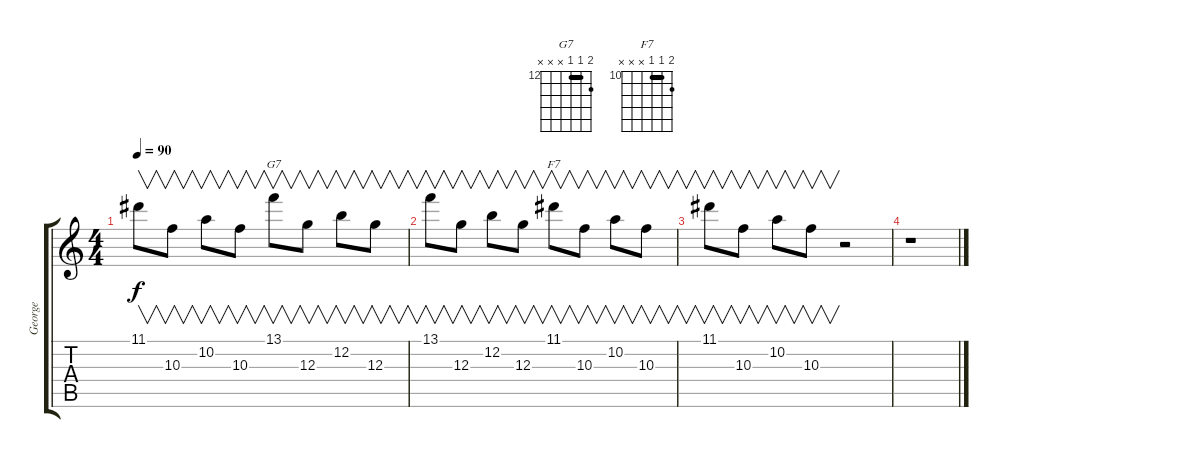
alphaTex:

\track ("George" "George") {instrument electricguitarjazz}
\staff {score tabs}
\tuning (E4 B3 G3 D3 A2 E2) {hide}
\chord ("G7" 13 12 12 x x x) {firstfret 12 barre 12}
\chord ("F7" 11 10 10 x x x) {firstfret 10 barre 10}
\ts (4 4)
\tempo 90
\clef g2
\ks c
11.1.8{v dy f} 10.3.8{v} 10.2.8{v} 10.3.8{v} 13.1.8{v ch "G7"} 12.3.8{v} 12.2.8{v} 12.3.8{v} |
13.1.8{v} 12.3.8{v} 12.2.8{v} 12.3.8{v} 11.1.8{v ch "F7"} 10.3.8{v} 10.2.8{v} 10.3.8{v} |
11.1.8{v} 10.3.8{v} 10.2.8{v} 10.3.8{v} r.2 |
r.1
